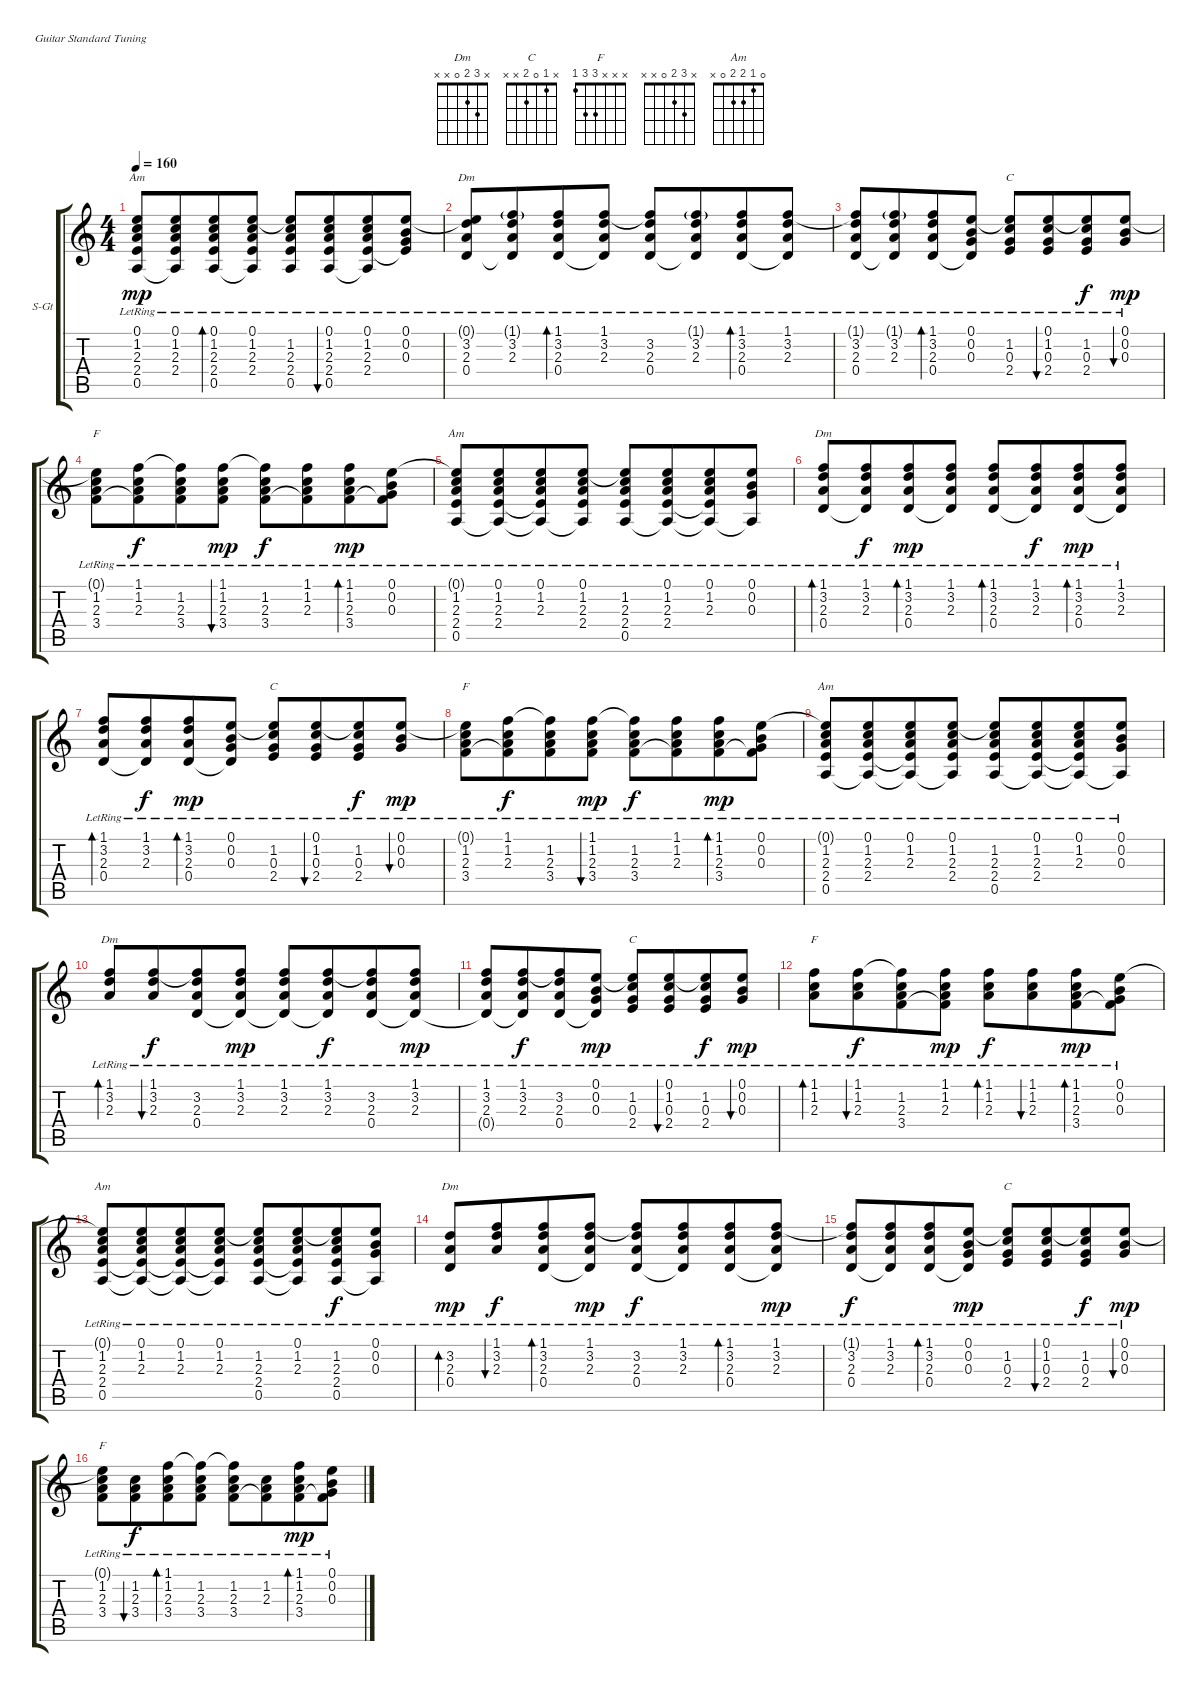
\bracketExtendMode groupsimilarinstruments
\firstSystemTrackNameOrientation horizontal
\otherSystemsTrackNameOrientation horizontal
\track ("Гитара 1" "S-Gt") {instrument acousticguitarsteel}
\staff {score tabs}
\tuning (E4 B3 G3 D3 A2 E2)
\chord ("Dm" x 3 2 0 x x)
\chord ("C" x 1 0 2 x x)
\chord ("F" x x x 3 3 1)
\chord ("" x 1 0 2 x x)
\chord ("" x 3 2 0 x x)
\chord ("Am" 0 1 2 2 0 x)
\ts (4 4)
\tempo 160
\clef g2
\ks c
(0.1{lr t} 1.2{lr} 2.3{lr} 2.4{lr} 0.5).8{ch "Am" dy mp} (0.1{lr} 1.2{lr} 2.3{lr} 2.4{lr} 0.5{t}).8{beam merge} (0.1{lr} 1.2{lr} 2.3{lr} 2.4{lr} 0.5).8{bd 60} (0.1{lr} 1.2{lr} 2.3{lr} 2.4 0.5{t}).8 (0.1{lr t} 1.2{lr} 2.3{lr} 2.4{lr} 0.5).8{ch ""} (0.1{lr} 1.2{lr} 2.3{lr} 2.4{lr} 0.5).8{bu 60 beam merge} (0.1{lr} 1.2{lr} 2.3{lr} 2.4{lr} 0.5{t}).8 (0.1{lr} 0.2{lr} 0.3{lr} 2.4{lr t}).8 |
(0.1{lr t} 3.2{lr} 2.3{lr} 0.4{lr}).8{ch "Dm"} (1.1{g} 3.2{lr} 2.3{lr} 0.4{lr t}).8{beam merge} (1.1{lr} 3.2{lr} 2.3{lr} 0.4{lr}).8{bd 60} (1.1{lr} 3.2{lr} 2.3{lr} 0.4{lr t}).8 (1.1{lr t} 3.2{lr} 2.3{lr} 0.4{lr}).8{ch ""} (1.1{g} 3.2{lr} 2.3{lr} 0.4{lr t}).8{beam merge} (1.1{lr} 3.2{lr} 2.3{lr} 0.4{lr}).8{bd 60} (1.1{lr} 3.2{lr} 2.3{lr} 0.4{lr t}).8 |
(1.1{lr t} 3.2{lr} 2.3{lr} 0.4{lr}).8{ch ""} (1.1{g} 3.2{lr} 2.3{lr} 0.4{lr t}).8{beam merge} (1.1{lr} 3.2{lr} 2.3{lr} 0.4{lr}).8{bd 60} (0.1{lr} 0.2{lr} 0.3{lr} 0.4{lr t}).8 (0.1{lr t} 1.2{lr} 0.3{lr} 2.4{lr}).8{ch "C"} (0.1{lr} 1.2{lr} 0.3{lr} 2.4{lr}).8{bu 60 beam merge} (0.1{lr t} 1.2{lr} 0.3{lr} 2.4{lr}).8{dy f} (0.1{lr} 0.2{lr} 0.3{lr}).8{bu 60 dy mp} |
(0.1{lr t} 1.2{lr} 2.3{lr} 3.4{lr}).8{ch "F"} (1.1{lr} 1.2{lr} 2.3{lr} 3.4{lr t}).8{dy f beam merge} (1.1{lr t} 1.2{lr} 2.3{lr} 3.4{lr}).8 (1.1{lr} 1.2{lr} 2.3{lr} 3.4).8{bu 60 dy mp} (1.1{lr t} 1.2{lr} 2.3{lr} 3.4{lr}).8{dy f} (1.1{lr} 1.2{lr} 2.3{lr} 3.4{lr t}).8{beam merge} (1.1{lr} 1.2{lr} 2.3{lr} 3.4{lr}).8{bd 60 dy mp} (0.1{lr} 0.2{lr} 0.3{lr} 3.4{lr t}).8 |
(0.1{lr t} 1.2{lr} 2.3{lr} 2.4{lr} 0.5).8{ch "Am"} (0.1{lr} 1.2{lr} 2.3{lr} 2.4{lr} 0.5{t}).8{beam merge} (0.1{lr} 1.2{lr} 2.3{lr} 2.4{lr t} 0.5{t}).8 (0.1{lr} 1.2{lr} 2.3{lr} 2.4 0.5{t}).8 (0.1{lr t} 1.2{lr} 2.3{lr} 2.4{lr} 0.5).8{ch ""} (0.1{lr} 1.2{lr} 2.3{lr} 2.4{lr} 0.5{t}).8{beam merge} (0.1{lr} 1.2{lr} 2.3{lr} 2.4{lr t} 0.5{t}).8 (0.1{lr} 0.2{lr} 0.3{lr} 0.5{t}).8 |
(1.1 3.2{lr} 2.3{lr} 0.4{lr}).8{bd 60 ch "Dm"} (1.1 3.2{lr} 2.3{lr} 0.4{lr t}).8{dy f beam merge} (1.1{lr} 3.2{lr} 2.3{lr} 0.4{lr}).8{bd 60 dy mp} (1.1{lr} 3.2{lr} 2.3{lr} 0.4{lr t}).8 (1.1 3.2{lr} 2.3{lr} 0.4{lr}).8{bd 60 ch ""} (1.1 3.2{lr} 2.3{lr} 0.4{lr t}).8{dy f beam merge} (1.1{lr} 3.2{lr} 2.3{lr} 0.4{lr}).8{bd 60 dy mp} (1.1{lr} 3.2{lr} 2.3{lr} 0.4{lr t}).8 |
(1.1 3.2{lr} 2.3{lr} 0.4{lr}).8{bd 60 ch ""} (1.1 3.2{lr} 2.3{lr} 0.4{lr t}).8{dy f beam merge} (1.1{lr} 3.2{lr} 2.3{lr} 0.4{lr}).8{bd 60 dy mp} (0.1{lr} 0.2{lr} 0.3{lr} 0.4{lr t}).8 (0.1{lr t} 1.2{lr} 0.3{lr} 2.4{lr}).8{ch "C"} (0.1{lr} 1.2{lr} 0.3{lr} 2.4{lr}).8{bu 60 beam merge} (0.1{lr t} 1.2{lr} 0.3{lr} 2.4{lr}).8{dy f} (0.1{lr} 0.2{lr} 0.3{lr}).8{bu 60 dy mp} |
(0.1{lr t} 1.2{lr} 2.3{lr} 3.4{lr}).8{ch "F"} (1.1{lr} 1.2{lr} 2.3{lr} 3.4{lr t}).8{dy f beam merge} (1.1{lr t} 1.2{lr} 2.3{lr} 3.4{lr}).8 (1.1{lr} 1.2{lr} 2.3{lr} 3.4).8{bu 60 dy mp} (1.1{lr t} 1.2{lr} 2.3{lr} 3.4{lr}).8{dy f} (1.1{lr} 1.2{lr} 2.3{lr} 3.4{lr t}).8{beam merge} (1.1{lr} 1.2{lr} 2.3{lr} 3.4{lr}).8{bd 60 dy mp} (0.1{lr} 0.2{lr} 0.3{lr} 3.4{lr t}).8 |
(0.1{lr t} 1.2{lr} 2.3{lr} 2.4{lr} 0.5).8{ch "Am"} (0.1{lr} 1.2{lr} 2.3{lr} 2.4{lr} 0.5{t}).8{beam merge} (0.1{lr} 1.2{lr} 2.3{lr} 2.4{lr t} 0.5{t}).8 (0.1{lr} 1.2{lr} 2.3{lr} 2.4 0.5{t}).8 (0.1{lr t} 1.2{lr} 2.3{lr} 2.4{lr} 0.5).8{ch ""} (0.1{lr} 1.2{lr} 2.3{lr} 2.4{lr} 0.5{t}).8{beam merge} (0.1{lr} 1.2{lr} 2.3{lr} 2.4{lr t} 0.5{t}).8 (0.1{lr} 0.2{lr} 0.3{lr} 0.5{t}).8 |
(1.1 3.2{lr} 2.3{lr}).8{bd 60 ch "Dm"} (1.1 3.2{lr} 2.3{lr}).8{bu 60 dy f beam merge} (1.1{t} 3.2{lr} 2.3{lr} 0.4{lr}).8 (1.1{lr} 3.2{lr} 2.3{lr} 0.4{lr t}).8{dy mp} (1.1 3.2{lr} 2.3{lr} 0.4{lr t}).8{ch ""} (1.1 3.2{lr} 2.3{lr} 0.4{lr t}).8{dy f beam merge} (1.1{t} 3.2{lr} 2.3{lr} 0.4{lr}).8 (1.1{lr} 3.2{lr} 2.3{lr} 0.4{lr t}).8{dy mp} |
(1.1 3.2{lr} 2.3{lr} 0.4{lr t}).8{ch ""} (1.1 3.2{lr} 2.3{lr} 0.4{lr t}).8{dy f beam merge} (1.1{t} 3.2{lr} 2.3{lr} 0.4{lr}).8 (0.1{lr} 0.2{lr} 0.3{lr} 0.4{lr t}).8{dy mp} (0.1{lr t} 1.2{lr} 0.3{lr} 2.4{lr}).8{ch "C"} (0.1{lr} 1.2{lr} 0.3{lr} 2.4{lr}).8{bu 60 beam merge} (0.1{lr t} 1.2{lr} 0.3{lr} 2.4{lr}).8{dy f} (0.1{lr} 0.2{lr} 0.3{lr}).8{bu 60 dy mp} |
(1.1 1.2{lr} 2.3{lr}).8{bd 60 ch "F"} (1.1{lr} 1.2{lr} 2.3{lr}).8{bu 60 dy f beam merge} (1.1{lr t} 1.2{lr} 2.3{lr} 3.4{lr}).8 (1.1{lr} 1.2{lr} 2.3{lr} 3.4{lr t}).8{dy mp} (1.1 1.2{lr} 2.3{lr}).8{bd 60 dy f} (1.1{lr} 1.2{lr} 2.3{lr}).8{bu 60 beam merge} (1.1{lr} 1.2{lr} 2.3{lr} 3.4{lr}).8{bd 60 dy mp} (0.1{lr} 0.2{lr} 0.3{lr} 3.4{lr t}).8 |
(0.1{lr t} 1.2{lr} 2.3{lr} 2.4{lr} 0.5).8{ch "Am"} (0.1{lr} 1.2{lr} 2.3{lr} 2.4{lr t} 0.5{t}).8{beam merge} (0.1{lr} 1.2{lr} 2.3{lr} 2.4{lr t} 0.5{t}).8 (0.1{lr} 1.2{lr} 2.3{lr} 2.4{lr t} 0.5{t}).8 (0.1{lr t} 1.2{lr} 2.3{lr} 2.4{lr} 0.5).8{ch ""} (0.1{lr} 1.2{lr} 2.3{lr} 2.4{lr t} 0.5{t}).8{beam merge} (0.1{lr t} 1.2{lr} 2.3{lr} 2.4 0.5).8{dy f} (0.1 0.2{lr} 0.3{lr} 0.5{t}).8 |
(3.2{lr} 2.3{lr} 0.4).8{bd 60 ch "Dm" dy mp} (1.1 3.2{lr} 2.3{lr}).8{bu 60 dy f beam merge} (1.1 3.2{lr} 2.3{lr} 0.4{lr}).8{bd 60} (1.1{lr} 3.2{lr} 2.3{lr} 0.4{lr t}).8{dy mp} (1.1{lr t} 3.2{lr} 2.3{lr} 0.4).8{ch "" dy f} (1.1 3.2{lr} 2.3{lr} 0.4{t}).8{beam merge} (1.1 3.2{lr} 2.3{lr} 0.4{lr}).8{bd 60} (1.1{lr} 3.2{lr} 2.3{lr} 0.4{lr t}).8{dy mp} |
(1.1{lr t} 3.2{lr} 2.3{lr} 0.4).8{ch "" dy f} (1.1 3.2{lr} 2.3{lr} 0.4{t}).8{beam merge} (1.1 3.2{lr} 2.3{lr} 0.4{lr}).8{bd 60} (0.1{lr} 0.2{lr} 0.3{lr} 0.4{lr t}).8{dy mp} (0.1{lr t} 1.2{lr} 0.3{lr} 2.4{lr}).8{ch "C"} (0.1{lr} 1.2{lr} 0.3{lr} 2.4{lr}).8{bu 60 beam merge} (0.1{lr t} 1.2{lr} 0.3{lr} 2.4{lr}).8{dy f} (0.1{lr} 0.2{lr} 0.3{lr}).8{bu 60 dy mp} |
(0.1{lr t} 1.2{lr} 2.3{lr} 3.4{lr}).8{ch "F"} (1.2{lr} 2.3{lr} 3.4).8{bu 60 dy f beam merge} (1.1 1.2{lr} 2.3{lr} 3.4{lr}).8{bd 60} (1.1{t} 1.2{lr} 2.3{lr} 3.4).8 (1.1{t} 1.2{lr} 2.3{lr} 3.4{lr}).8 (1.2{lr} 2.3{lr} 3.4{lr t}).8{beam merge} (1.1{lr} 1.2{lr} 2.3{lr} 3.4{lr}).8{bd 60 dy mp} (0.1{lr} 0.2{lr} 0.3{lr} 3.4{lr t}).8
